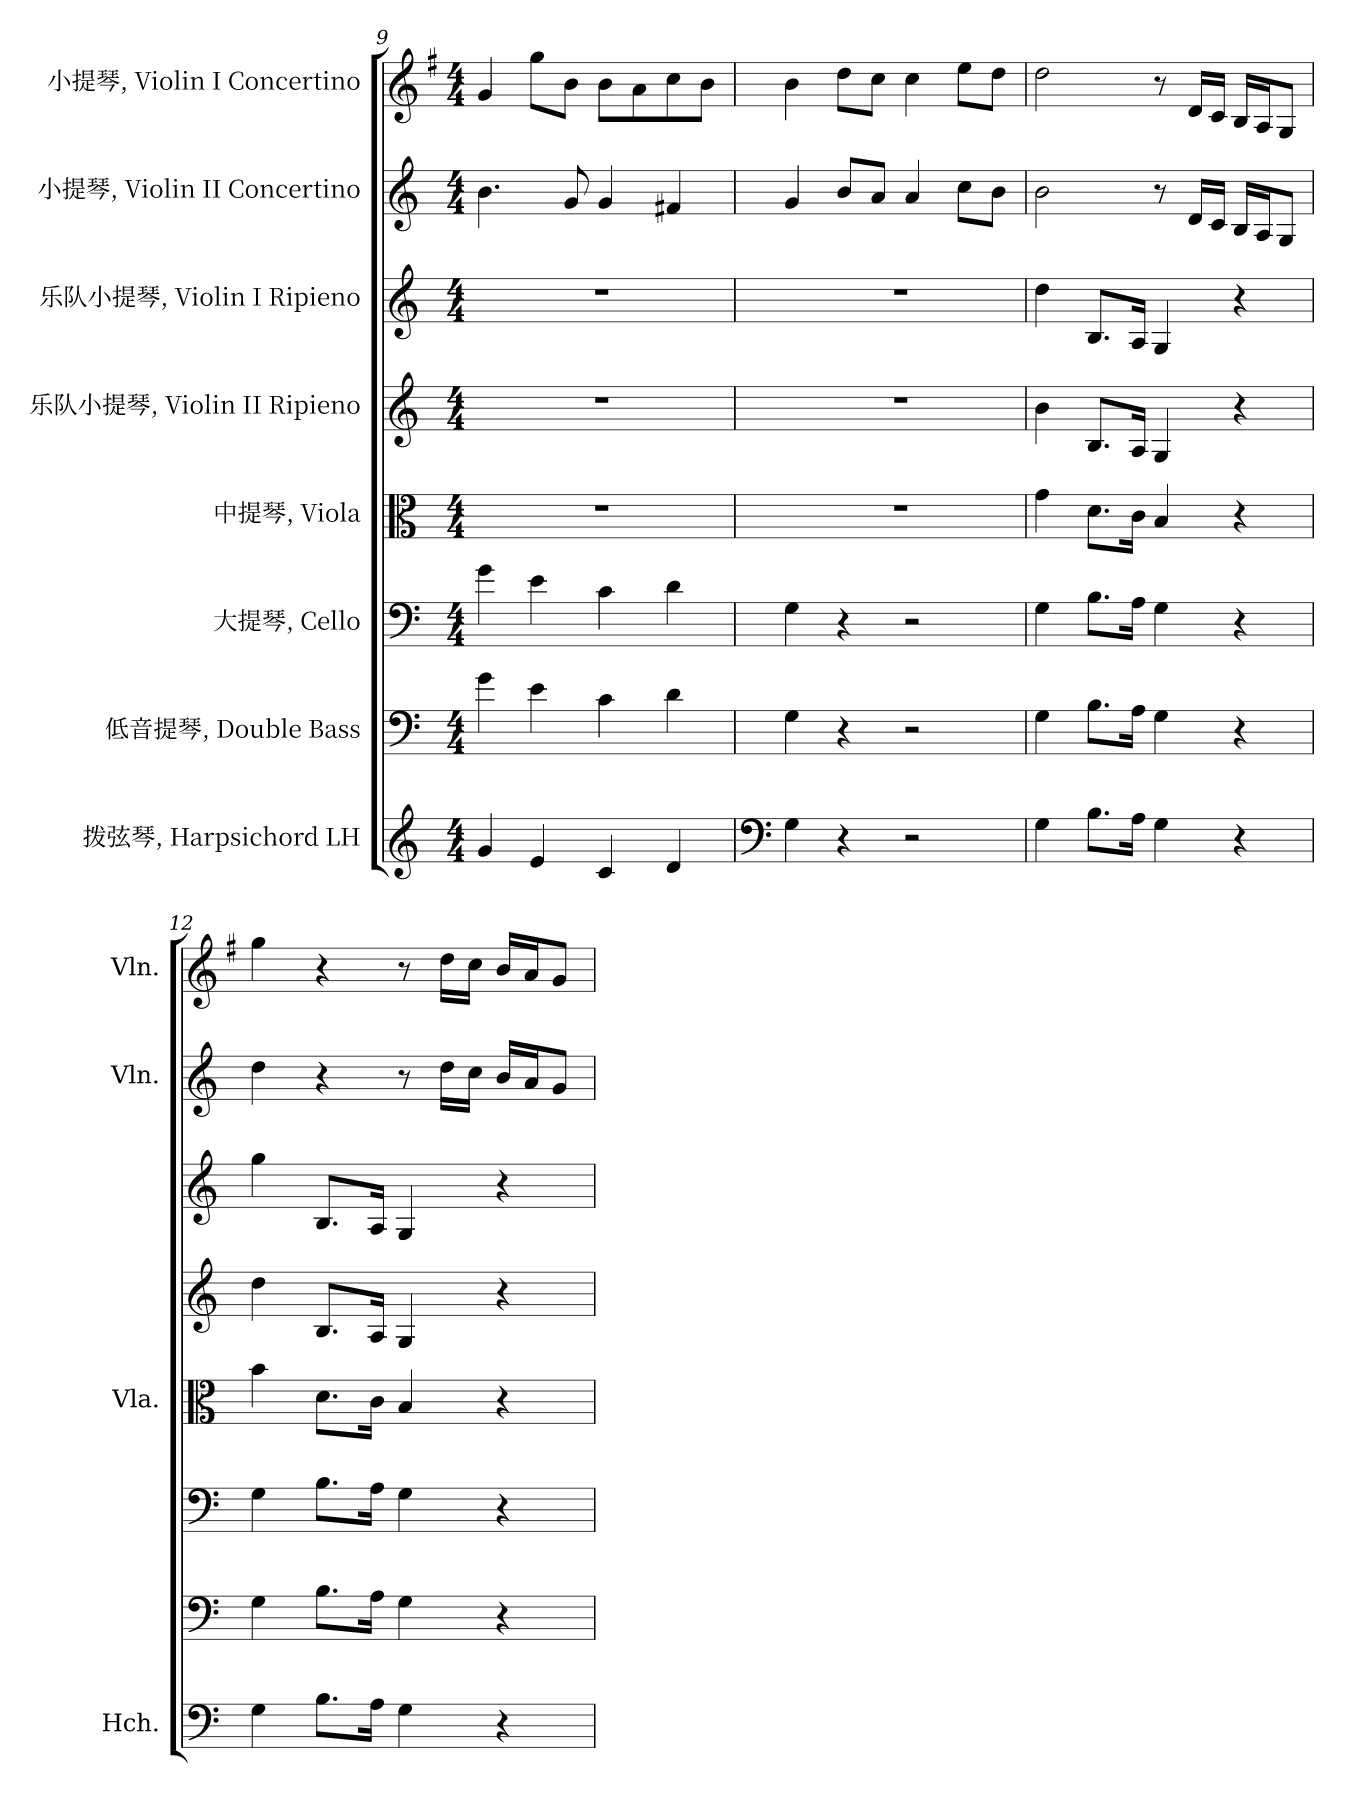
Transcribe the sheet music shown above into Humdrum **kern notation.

**kern	**kern	**kern	**kern	**kern	**kern	**kern	**kern
*part8	*part7	*part6	*part5	*part4	*part3	*part2	*part1
*staff8	*staff7	*staff6	*staff5	*staff4	*staff3	*staff2	*staff1
*I"拨弦琴, Harpsichord LH	*I"低音提琴, Double Bass	*I"大提琴, Cello	*I"中提琴, Viola	*I"乐队小提琴, Violin II Ripieno	*I"乐队小提琴, Violin I Ripieno	*I"小提琴, Violin II Concertino	*I"小提琴, Violin I Concertino
*I'Hch.	*	*	*I'Vla.	*	*	*I'Vln.	*I'Vln.
*clefG2	*clefF4	*clefF4	*clefC3	*clefG2	*clefG2	*clefG2	*clefG2
*	*ITrd7c12	*	*	*	*	*	*
*k[]	*k[]	*k[]	*k[]	*k[]	*k[]	*k[]	*k[f#]
*M4/4	*M4/4	*M4/4	*M4/4	*M4/4	*M4/4	*M4/4	*M4/4
=9	=9	=9	=9	=9	=9	=9	=9
4g/	4G\	4g\	1r	1r	1r	4.b\	4g/
4e/	4E\	4e\	.	.	.	.	8gg\L
.	.	.	.	.	.	8g/	8b\J
4c/	4C\	4c\	.	.	.	4g/	8b\L
.	.	.	.	.	.	.	8a\
4d/	4D\	4d\	.	.	.	4f#X/	8cc\
.	.	.	.	.	.	.	8b\J
=10	=10	=10	=10	=10	=10	=10	=10
*clefF4	*	*	*	*	*	*	*
4G\	4GG\	4G\	1r	1r	1r	4g/	4b\
4r	4r	4r	.	.	.	8b/L	8dd\L
.	.	.	.	.	.	8a/J	8cc\J
2r	2r	2r	.	.	.	4a/	4cc\
.	.	.	.	.	.	8cc\L	8ee\L
.	.	.	.	.	.	8b\J	8dd\J
!!LO:PB:g=z
=11	=11	=11	=11	=11	=11	=11	=11
4G\	4GG\	4G\	4g\	4b\	4dd\	2b\	2dd\
8.B\L	8.BB\L	8.B\L	8.d\L	8.B/L	8.B/L	.	.
16A\Jk	16AA\Jk	16A\Jk	16c\Jk	16A/Jk	16A/Jk	.	.
4G\	4GG\	4G\	4B/	4G/	4G/	8r	8r
.	.	.	.	.	.	16d/LL	16d/LL
.	.	.	.	.	.	16c/JJ	16c/JJ
4r	4r	4r	4r	4r	4r	16B/LL	16B/LL
.	.	.	.	.	.	16A/J	16A/J
.	.	.	.	.	.	8G/J	8G/J
=12	=12	=12	=12	=12	=12	=12	=12
4G\	4GG\	4G\	4b\	4dd\	4gg\	4dd\	4gg\
8.B\L	8.BB\L	8.B\L	8.d\L	8.B/L	8.B/L	4r	4r
16A\Jk	16AA\Jk	16A\Jk	16c\Jk	16A/Jk	16A/Jk	.	.
4G\	4GG\	4G\	4B/	4G/	4G/	8r	8r
.	.	.	.	.	.	16dd\LL	16dd\LL
.	.	.	.	.	.	16cc\JJ	16cc\JJ
4r	4r	4r	4r	4r	4r	16b/LL	16b/LL
.	.	.	.	.	.	16a/J	16a/J
.	.	.	.	.	.	8g/J	8g/J
=	=	=	=	=	=	=	=
*-	*-	*-	*-	*-	*-	*-	*-
